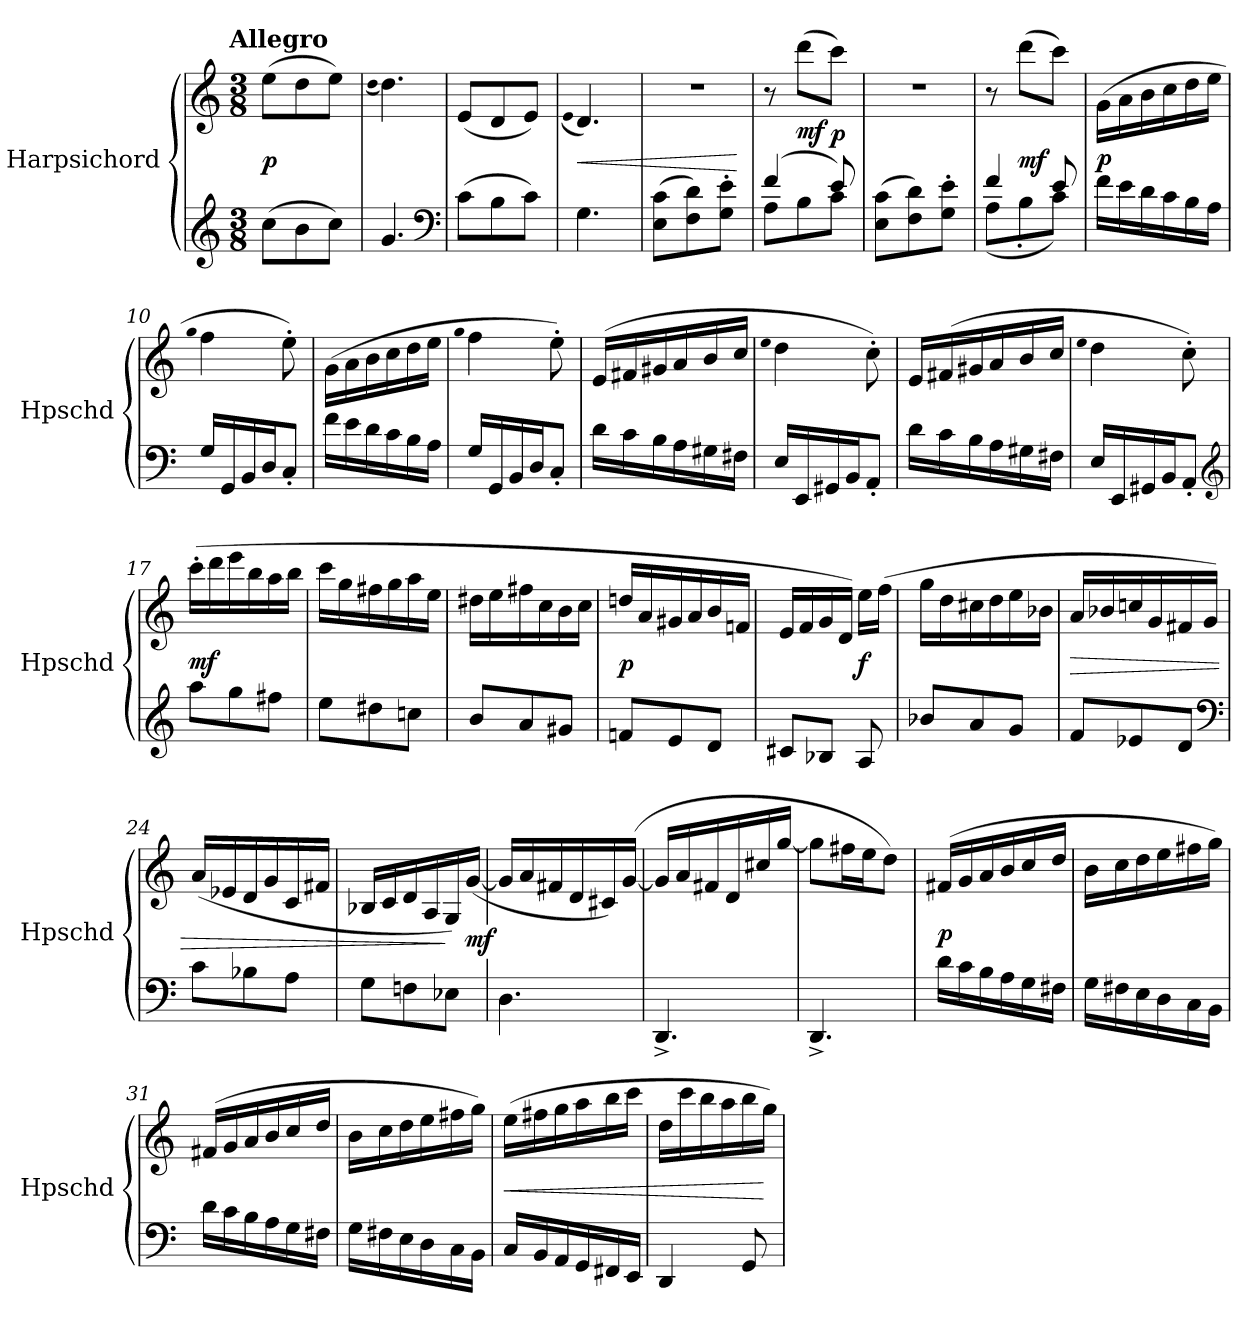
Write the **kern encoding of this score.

**kern	**kern	**dynam
*part1	*part1	*part1
*staff2	*staff1	*staff1/2
*I"Harpsichord	*	*
*I'Hpschd	*	*
*clefG2	*clefG2	*
*k[]	*k[]	*
*C:	*C:	*
!!LO:TX:omd:t=Allegro
*M3/8	*M3/8	*
*MM132	*MM132	*
=1	=1	=1
(8cc\L	(8ee\L	p
8b\	8dd\	.
8cc\J)	8ee\J)	.
=2	=2	=2
.	(qdd	.
4.g/	4.dd\)	.
*clefF4	*	*
=3	=3	=3
(8c\L	(8e/L	.
8B\	8d/	.
8c\J)	8e/J)	.
=4	=4	=4
.	(qe	.
4.G\	4.d/)	<
=5	=5	=5
(8E\ 8c\L	4.r	.
8F\ 8d\)	.	.
8G'\ 8e'\J	.	.
.	.	[
=6	=6	=6
*^	*	*
(4f/	8A\L	8r	.
.	8B\	(8ddd\L	mf
8e/)	8c\J	8ccc\J)	p
*v	*v	*	*
=7	=7	=7
(8E\ 8c\L	4.r	.
8F\ 8d\)	.	.
8G'\ 8e'\J	.	.
=8	=8	=8
*^	*	*
4f/	(8A\L	8r	.
.	8B'\	(8ddd\L	mf
8e/	8c\J)	8ccc\J)	.
*v	*v	*	*
=9	=9	=9
16f\LL	(16g\LL	p
16e\	16a\	.
16d\	16b\	.
16c\	16cc\	.
16B\	16dd\	.
16A\JJ	16ee\JJ	.
=10	=10	=10
.	qgg	.
16G/LL	4ff\	.
16GG/	.	.
16BB/	.	.
16D/J	.	.
8C'/J	8ee'\)	.
=11	=11	=11
16f\LL	(16g\LL	.
16e\	16a\	.
16d\	16b\	.
16c\	16cc\	.
16B\	16dd\	.
16A\JJ	16ee\JJ	.
=12	=12	=12
.	qgg	.
16G/LL	4ff\	.
16GG/	.	.
16BB/	.	.
16D/J	.	.
8C'/J	8ee'\)	.
=13	=13	=13
16d\LL	(16e/LL	.
16c\	16f#X/	.
16B\	16g#X/	.
16A\	16a/	.
16G#X\	16b/	.
16F#X\JJ	16cc/JJ	.
=14	=14	=14
.	qee	.
16E/LL	4dd\	.
16EE/	.	.
16GG#X/	.	.
16BB/J	.	.
8AA'/J	8cc'\)	.
=15	=15	=15
16d\LL	16e/LL	.
16c\	(16f#X/	.
16B\	16g#X/	.
16A\	16a/	.
16G#X\	16b/	.
16F#X\JJ	16cc/JJ	.
=16	=16	=16
.	qee	.
16E/LL	4dd\	.
16EE/	.	.
16GG#X/	.	.
16BB/J	.	.
8AA'/J	8cc'\)	.
*clefG2	*	*
=17	=17	=17
8aa\L	(16ccc'\LL	mf
.	16ddd\	.
8gg\	16eee\	.
.	16bb\	.
8ff#X\J	16aa\	.
.	16bb\JJ	.
=18	=18	=18
8ee\L	16ccc\LL	.
.	16gg\	.
8dd#X\	16ff#X\	.
.	16gg\	.
8ccn\J	16aa\	.
.	16ee\JJ	.
=19	=19	=19
8b/L	16dd#X\LL	.
.	16ee\	.
8a/	16ff#X\	.
.	16cc\	.
8g#X/J	16b\	.
.	16cc\JJ	.
=20	=20	=20
8fn/L	16ddn/LL	p
.	16a/	.
8e/	16g#X/	.
.	16a/	.
8d/J	16b/	.
.	16fn/JJ	.
=21	=21	=21
8c#X/L	16e/LL	.
.	16f/	.
8B-X/J	16g/	.
.	16d/JJ)	.
8A/	16ee\LL	f
.	(16ff\JJ	.
=22	=22	=22
8b-X/L	16gg\LL	.
.	16dd\	.
8a/	16cc#X\	.
.	16dd\	.
8g/J	16ee\	.
.	16b-X\JJ	.
=23	=23	=23
8f/L	16a/LL	>
.	16b-X/	.
8e-X/	16ccn/	.
.	16g/	.
8d/J	16f#X/	.
.	16g/JJ)	.
*clefF4	*	*
=24	=24	=24
8c\L	(16a/LL	.
.	16e-X/	.
8B-X\	16d/	.
.	16g/	.
8A\J	16c/	.
.	16f#X/JJ	.
=25	=25	=25
8G\L	16B-X/LL	.
.	16c/	.
8Fn\	16d/	.
.	16A/	.
8E-X\J	16G/)	]
.	([16g/JJ	mf
=26	=26	=26
4.D\	16g/LL]	.
.	16a/	.
.	16f#X/	.
.	16d/	.
.	16c#X/)	.
.	([16g/JJ	.
=27	=27	=27
4.DD^/	16g/LL]	.
.	16a/	.
.	16f#X/	.
.	16d/	.
.	16cc#X/	.
.	[16gg/JJ	.
=28	=28	=28
4.DD^/	8gg\L]	.
.	16ff#X\L	.
.	16ee\J	.
.	8dd\J)	.
=29	=29	=29
16d\LL	(16f#X/LL	p
16c\	16g/	.
16B\	16a/	.
16A\	16b/	.
16G\	16cc/	.
16F#X\JJ	16dd/JJ	.
=30	=30	=30
16G\LL	16b\LL	.
16F#X\	16cc\	.
16E\	16dd\	.
16D\	16ee\	.
16C\	16ff#X\	.
16BB\JJ	16gg\JJ)	.
=31	=31	=31
16d\LL	(16f#X/LL	.
16c\	16g/	.
16B\	16a/	.
16A\	16b/	.
16G\	16cc/	.
16F#X\JJ	16dd/JJ	.
=32	=32	=32
16G\LL	16b\LL	.
16F#X\	16cc\	.
16E\	16dd\	.
16D\	16ee\	.
16C\	16ff#X\	.
16BB\JJ	16gg\JJ)	.
=33	=33	=33
16C/LL	(16ee\LL	<
16BB/	16ff#X\	.
16AA/	16gg\	.
16GG/	16aa\	.
16FF#X/	16bb\	.
16EE/JJ	16ccc\JJ	.
=34	=34	=34
4DD/	16dd\LL	.
.	16ccc\	.
.	16bb\	.
.	16aa\	.
8GG/	16bb\	.
.	16gg\JJ)	[
=	=	=
*-	*-	*-
